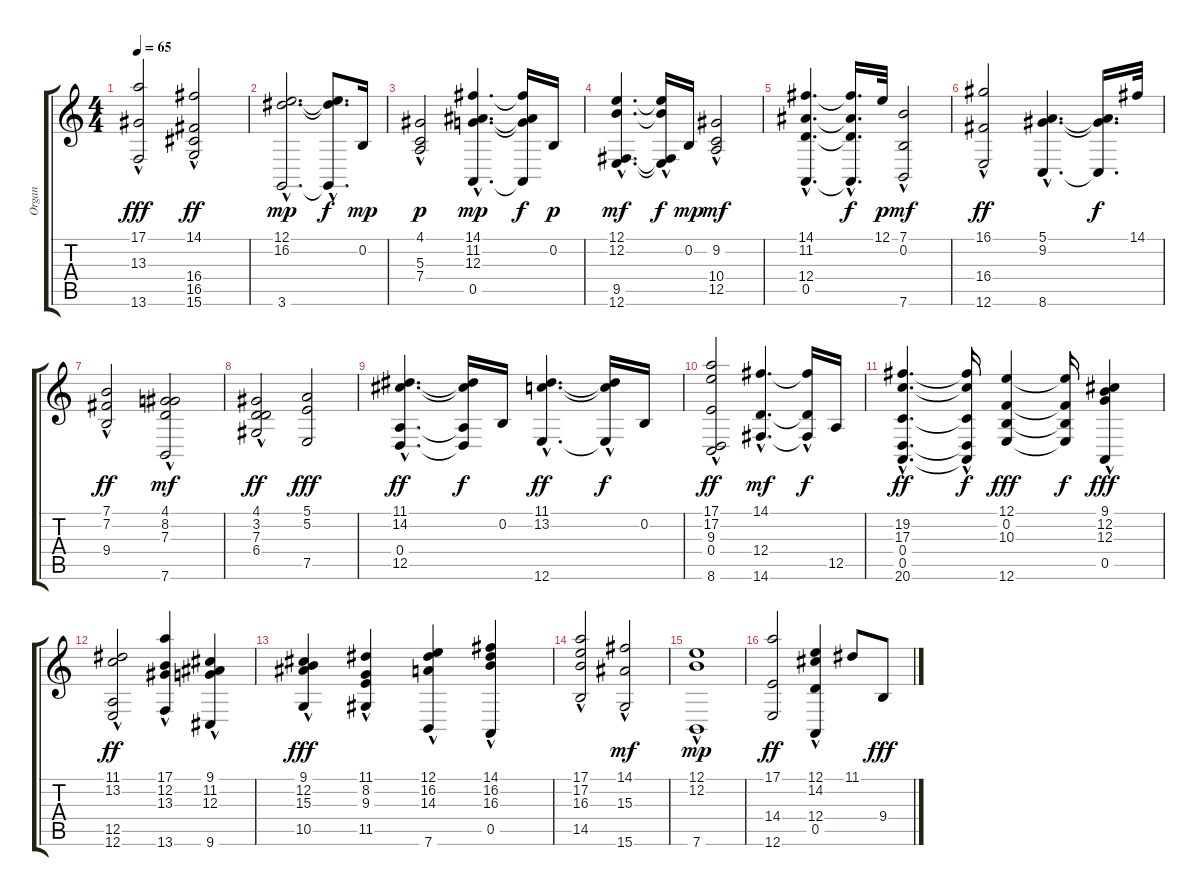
\track ("Organ" "Organ") {instrument rockorgan}
\staff {score tabs}
\tuning (E4 B3 G3 D3 A2 E2) {hide}
\ts (4 4)
\tempo 65
\clef g2
\ks c
(17.1 13.3{hac} 13.6).2{dy fff} (14.1 16.4 16.5{hac} 15.6).2{dy ff} |
(12.1{hac} 16.2{hac} 3.6{hac}).2{d dy mp} (12.1{hac t} 16.2{t} 3.6{t}).8{d dy f} 0.2.16{dy mp} |
(4.1 5.3{hac} 7.4).2{dy p} (14.1{hac} 11.2{hac} 12.3{hac} 0.5{hac}).4{d dy mp} (14.1{t} 11.2{t} 12.3{t} 0.5{t}).16{dy f} 0.2.16{dy p} |
(12.1{hac} 12.2{hac} 9.5{hac} 12.6{hac}).4{d dy mf} (12.1{t} 12.2{t} 9.5{hac t} 12.6{t}).16{dy f} 0.2.16{dy mp} (9.2 10.4{hac} 12.5).2{dy mf} |
(14.1{hac} 11.2{hac} 12.4{hac} 0.5{hac}).4{d} (14.1{t} 11.2{hac t} 12.4{t} 0.5{t}).16{d dy f} 12.1.32{dy p} (7.1 0.2{hac} 7.6).2{dy mf} |
(16.1 16.4{hac} 12.6).2{dy ff} (5.1{hac} 9.2{hac} 8.6{hac}).4{d} (5.1{t} 9.2{t} 8.6{t}).16{d dy f} 14.1.32 |
(7.1{hac} 7.2{hac} 9.4).2{dy ff} (4.1{hac} 8.2{hac} 7.3{hac} 7.6).2{dy mf} |
(4.1{hac} 3.2 7.3{hac} 6.4).2{dy ff} (5.1 5.2 7.5).2{dy fff} |
(11.1{hac} 14.2{hac} 0.4{hac} 12.5{hac}).4{d dy ff} (11.1{t} 14.2{t} 0.4{t} 12.5{t}).16{dy f} 0.2.16 (11.1{hac} 13.2{hac} 12.6{hac}).4{d dy ff} (11.1{t} 13.2{hac t} 12.6{t}).16{dy f} 0.2.16 |
(17.1{hac} 17.2 9.3{hac} 0.4{hac} 8.6).2{dy ff} (14.1{hac} 12.4{hac} 14.6{hac}).4{d dy mf} (14.1{t} 12.4{hac t} 14.6{t}).16{dy f} 12.5.16 |
(19.2{hac} 17.3{hac} 0.4{hac} 0.5{hac} 20.6{hac}).4{d dy ff} (19.2{t} 17.3{t} 0.4{t} 0.5{hac t} 20.6{t}).16{dy f} (12.1 0.2 10.3 12.6).4{dy fff} (12.1{t} 0.2{t} 10.3{t} 12.6{t}).16{dy f} (9.1{hac} 12.2{hac} 12.3{hac} 0.5).4{dy fff} |
(11.1{hac} 13.2 12.5{hac} 12.6).2{dy ff} (17.1{hac} 12.2{hac} 13.3{hac} 13.6).4 (9.1{hac} 11.2{hac} 12.3 9.6).4 |
(9.1 12.2{hac} 15.3 10.5).4{dy fff} (11.1{hac} 8.2{hac} 9.3{hac} 11.5).4 (12.1 16.2 14.3{hac} 7.6).4 (14.1{hac} 16.2{hac} 16.3{hac} 0.5).4 |
(17.1 17.2 16.3 14.5{hac}).2 (14.1 15.3{hac} 15.6).2{dy mf} |
(12.1 12.2{hac} 7.6).1{dy mp} |
(17.1 14.4 12.6).2{dy ff} (12.1 14.2{hac} 12.4{hac} 0.5).4 11.1.8 9.4.8{dy fff}
